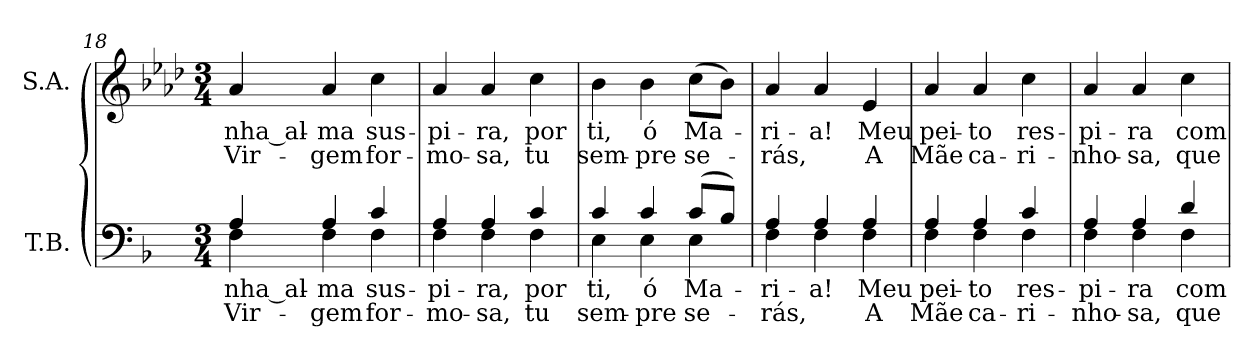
**kern	**text	**text	**kern	**text	**text
*part2	*part2	*part2	*part1	*part1	*part1
*staff2	*staff2	*staff2	*staff1	*staff1	*staff1
*I"T.B.	*	*	*I"S.A.	*	*
*clefF4	*	*	*clefG2	*	*
*	*	*	*ITrd2c3	*	*
*k[b-]	*	*	*k[b-]	*	*
*F:	*	*	*F:	*	*
*M3/4	*	*	*M3/4	*	*
=18	=18	=18	=18	=18	=18
!	!LO:LY:b:color=#000000	!LO:LY:b:color=#000000	!	!	!
*^	*	*	*	*	*
!	!	!	!	!	!LO:LY:b:color=#000000	!LO:LY:b:color=#000000
4Ai/	4Fi\	-nha_al-	Vir-	4fi/	-nha_al-	Vir-
!	!	!LO:LY:b:color=#000000	!LO:LY:b:color=#000000	!	!	!
!	!	!	!	!	!LO:LY:b:color=#000000	!LO:LY:b:color=#000000
4Ai/	4Fi\	-ma	-gem	4fi/	-ma	-gem
!	!	!LO:LY:b:color=#000000	!LO:LY:b:color=#000000	!	!	!
!	!	!	!	!	!LO:LY:b:color=#000000	!LO:LY:b:color=#000000
4ci/	4Fi\	sus-	for-	4ai\	sus-	for-
=19	=19	=19	=19	=19	=19	=19
!	!	!LO:LY:b:color=#000000	!LO:LY:b:color=#000000	!	!	!
!	!	!	!	!	!LO:LY:b:color=#000000	!LO:LY:b:color=#000000
4Ai/	4Fi\	-pi-	-mo-	4fi/	-pi-	-mo-
!	!	!LO:LY:b:color=#000000	!LO:LY:b:color=#000000	!	!	!
!	!	!	!	!	!LO:LY:b:color=#000000	!LO:LY:b:color=#000000
4Ai/	4Fi\	-ra,	-sa,	4fi/	-ra,	-sa,
!	!	!LO:LY:b:color=#000000	!LO:LY:b:color=#000000	!	!	!
!	!	!	!	!	!LO:LY:b:color=#000000	!LO:LY:b:color=#000000
4ci/	4Fi\	por	tu	4ai\	por	tu
!!LO:LB:g=z
=20	=20	=20	=20	=20	=20	=20
!	!	!LO:LY:b:color=#000000	!LO:LY:b:color=#000000	!	!	!
!	!	!	!	!	!LO:LY:b:color=#000000	!LO:LY:b:color=#000000
4ci/	4Ei\	ti,	sem-	4gi\	ti,	sem-
!	!	!LO:LY:b:color=#000000	!LO:LY:b:color=#000000	!	!	!
!	!	!	!	!	!LO:LY:b:color=#000000	!LO:LY:b:color=#000000
4ci/	4Ei\	ó	-pre	4gi\	ó	-pre
!	!	!LO:LY:b:color=#000000	!LO:LY:b:color=#000000	!	!	!
!	!	!	!	!	!LO:LY:b:color=#000000	!LO:LY:b:color=#000000
(8ci/L	4Ei\	Ma-	se-	(8ai\L	Ma-	se-
8B-i/J)	.	.	.	8gi\J)	.	.
=21	=21	=21	=21	=21	=21	=21
!	!	!LO:LY:b:color=#000000	!LO:LY:b:color=#000000	!	!	!
!	!	!	!	!	!LO:LY:b:color=#000000	!LO:LY:b:color=#000000
4Ai/	4Fi\	-ri-	-rás,	4fi/	-ri-	-rás,
!	!	!LO:LY:b:color=#000000	!	!	!	!
!	!	!	!	!	!LO:LY:b:color=#000000	!
4Ai/	4Fi\	-a!	.	4fi/	-a!	.
!	!	!LO:LY:b:color=#000000	!LO:LY:b:color=#000000	!	!	!
!	!	!	!	!	!LO:LY:b:color=#000000	!LO:LY:b:color=#000000
4Ai/	4Fi\	Meu	A	4ci/	Meu	A
=22	=22	=22	=22	=22	=22	=22
!	!	!LO:LY:b:color=#000000	!LO:LY:b:color=#000000	!	!	!
!	!	!	!	!	!LO:LY:b:color=#000000	!LO:LY:b:color=#000000
4Ai/	4Fi\	pei-	Mãe	4fi/	pei-	Mãe
!	!	!LO:LY:b:color=#000000	!LO:LY:b:color=#000000	!	!	!
!	!	!	!	!	!LO:LY:b:color=#000000	!LO:LY:b:color=#000000
4Ai/	4Fi\	-to	ca-	4fi/	-to	ca-
!	!	!LO:LY:b:color=#000000	!LO:LY:b:color=#000000	!	!	!
!	!	!	!	!	!LO:LY:b:color=#000000	!LO:LY:b:color=#000000
4ci/	4Fi\	res-	-ri-	4ai\	res-	-ri-
=23	=23	=23	=23	=23	=23	=23
!	!	!LO:LY:b:color=#000000	!LO:LY:b:color=#000000	!	!	!
!	!	!	!	!	!LO:LY:b:color=#000000	!LO:LY:b:color=#000000
4Ai/	4Fi\	-pi-	-nho-	4fi/	-pi-	-nho-
!	!	!LO:LY:b:color=#000000	!LO:LY:b:color=#000000	!	!	!
!	!	!	!	!	!LO:LY:b:color=#000000	!LO:LY:b:color=#000000
4Ai/	4Fi\	-ra	-sa,	4fi/	-ra	-sa,
!	!	!LO:LY:b:color=#000000	!LO:LY:b:color=#000000	!	!	!
!	!	!	!	!	!LO:LY:b:color=#000000	!LO:LY:b:color=#000000
4di/	4Fi\	com	que	4ai\	com	que
*v	*v	*	*	*	*	*
=	=	=	=	=	=
*-	*-	*-	*-	*-	*-
